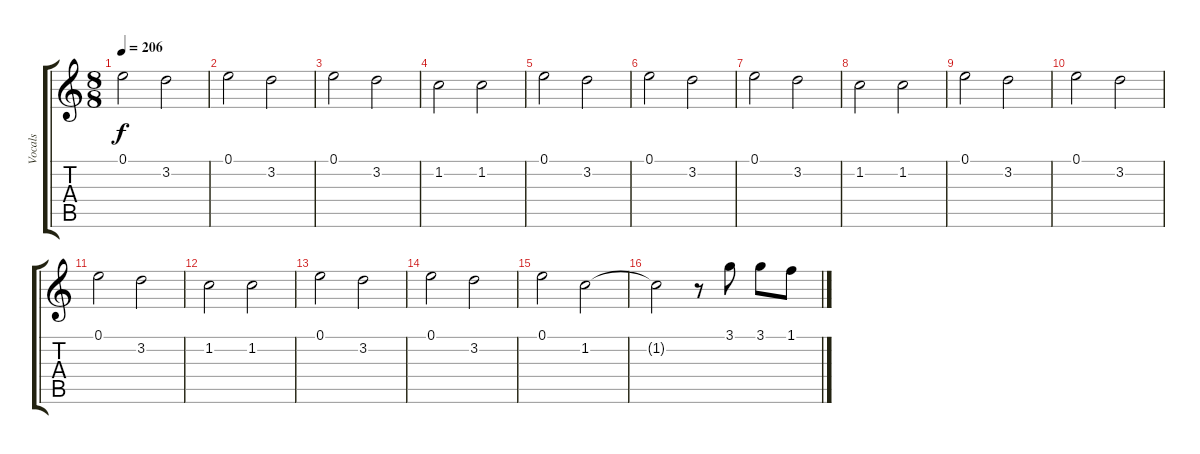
\track ("Vocals" "Vocals") {instrument electricguitarjazz}
\staff {score tabs}
\tuning (E4 B3 G3 D3 A2 E2) {hide}
\ts (8 8)
\tempo 206
\clef g2
\ks c
0.1.2{dy f} 3.2.2 |
0.1.2 3.2.2 |
0.1.2 3.2.2 |
1.2.2 1.2.2 |
0.1.2 3.2.2 |
0.1.2 3.2.2 |
0.1.2 3.2.2 |
1.2.2 1.2.2 |
0.1.2 3.2.2 |
0.1.2 3.2.2 |
0.1.2 3.2.2 |
1.2.2 1.2.2 |
0.1.2 3.2.2 |
0.1.2 3.2.2 |
0.1.2 1.2.2 |
1.2{t}.2 r.8 3.1.8 3.1.8 1.1.8
